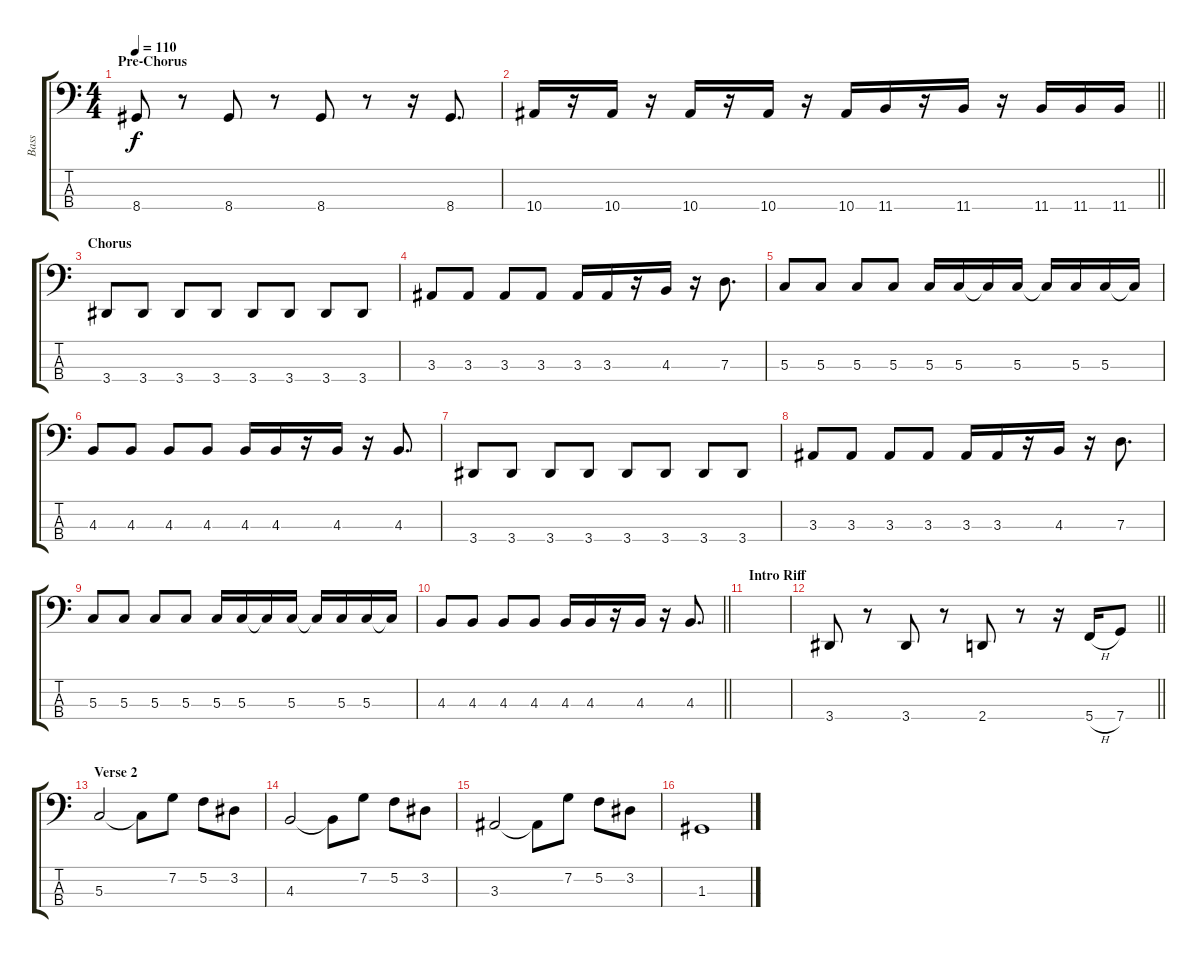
\track ("Bass" "Bass") {instrument electricbassfinger}
\staff {score tabs}
\tuning (F2 C2 G1 C1) {hide}
\ts (4 4)
\section ("" "Pre-Chorus")
\tempo 110
\clef f4
\ks c
8.4.8{dy f} r.8 8.4.8 r.8 8.4.8 r.8 r.16 8.4.8{d} |
\barLineRight lightlight
10.4.16 r.16 10.4.16 r.16 10.4.16 r.16 10.4.16 r.16 10.4.16 11.4.16 r.16 11.4.16 r.16 11.4.16 11.4.16 11.4.16 |
\section ("" "Chorus")
3.4.8 3.4.8 3.4.8 3.4.8 3.4.8 3.4.8 3.4.8 3.4.8 |
3.3.8 3.3.8 3.3.8 3.3.8 3.3.16 3.3.16 r.16 4.3.16 r.16 7.3.8{d} |
5.3.8 5.3.8 5.3.8 5.3.8 5.3.16 5.3.16 5.3{t}.16 5.3.16 5.3{t}.16 5.3.16 5.3.16 5.3{t}.16 |
4.3.8 4.3.8 4.3.8 4.3.8 4.3.16 4.3.16 r.16 4.3.16 r.16 4.3.8{d} |
3.4.8 3.4.8 3.4.8 3.4.8 3.4.8 3.4.8 3.4.8 3.4.8 |
3.3.8 3.3.8 3.3.8 3.3.8 3.3.16 3.3.16 r.16 4.3.16 r.16 7.3.8{d} |
5.3.8 5.3.8 5.3.8 5.3.8 5.3.16 5.3.16 5.3{t}.16 5.3.16 5.3{t}.16 5.3.16 5.3.16 5.3{t}.16 |
\barLineRight lightlight
4.3.8 4.3.8 4.3.8 4.3.8 4.3.16 4.3.16 r.16 4.3.16 r.16 4.3.8{d} |
\section ("" "Intro Riff")
|
\barLineRight lightlight
3.4.8 r.8 3.4.8 r.8 2.4.8 r.8 r.16 5.4{h}.16 7.4.8 |
\section ("" "Verse 2")
5.3.2 5.3{t}.8 7.2.8 5.2.8 3.2.8 |
4.3.2 4.3{t}.8 7.2.8 5.2.8 3.2.8 |
3.3.2 3.3{t}.8 7.2.8 5.2.8 3.2.8 |
1.3.1
